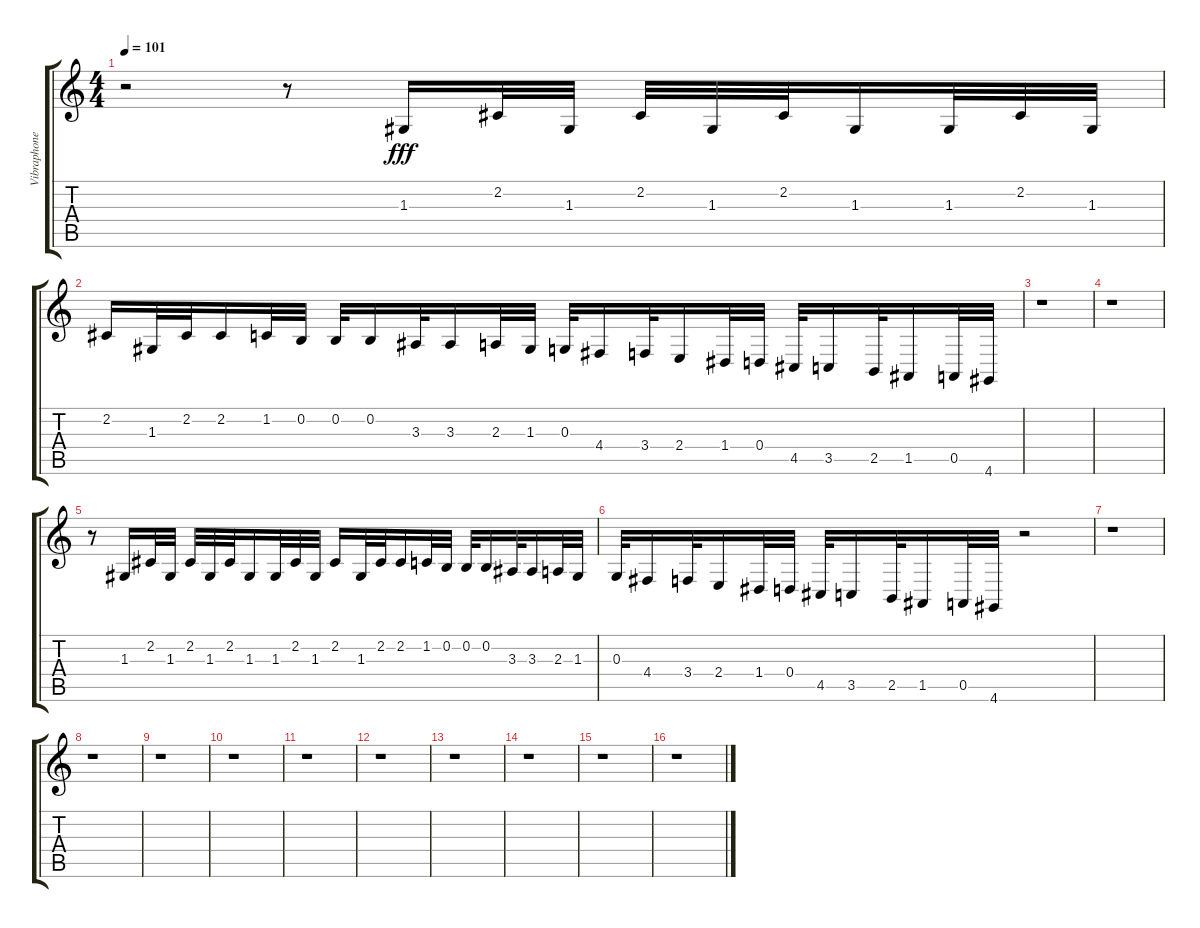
\track ("Vibraphone" "Vibraphone") {instrument vibraphone}
\staff {score tabs}
\tuning (E4 B3 G3 D3 A2 E2) {hide}
\ts (4 4)
\tempo 101
\clef g2
\ks c
r.2{dy fff} r.8 1.3.16 2.2.32 1.3.32 2.2.32 1.3.32 2.2.32 1.3.16 1.3.32 2.2.32 1.3.32 |
2.2.16 1.3.32 2.2.32 2.2.16 1.2.32 0.2.32 0.2.32 0.2.16 3.3.32 3.3.16 2.3.32 1.3.32 0.3.32 4.4.16 3.4.32 2.4.16 1.4.32 0.4.32 4.5.32 3.5.16 2.5.32 1.5.16 0.5.32 4.6.32 |
r.1 |
r.1 |
r.8 1.3.16 2.2.32 1.3.32 2.2.32 1.3.32 2.2.32 1.3.16 1.3.32 2.2.32 1.3.32 2.2.16 1.3.32 2.2.32 2.2.16 1.2.32 0.2.32 0.2.32 0.2.16 3.3.32 3.3.16 2.3.32 1.3.32 |
0.3.32 4.4.16 3.4.32 2.4.16 1.4.32 0.4.32 4.5.32 3.5.16 2.5.32 1.5.16 0.5.32 4.6.32 r.2 |
r.1 |
r.1 |
r.1 |
r.1 |
r.1 |
r.1 |
r.1 |
r.1 |
r.1 |
r.1
